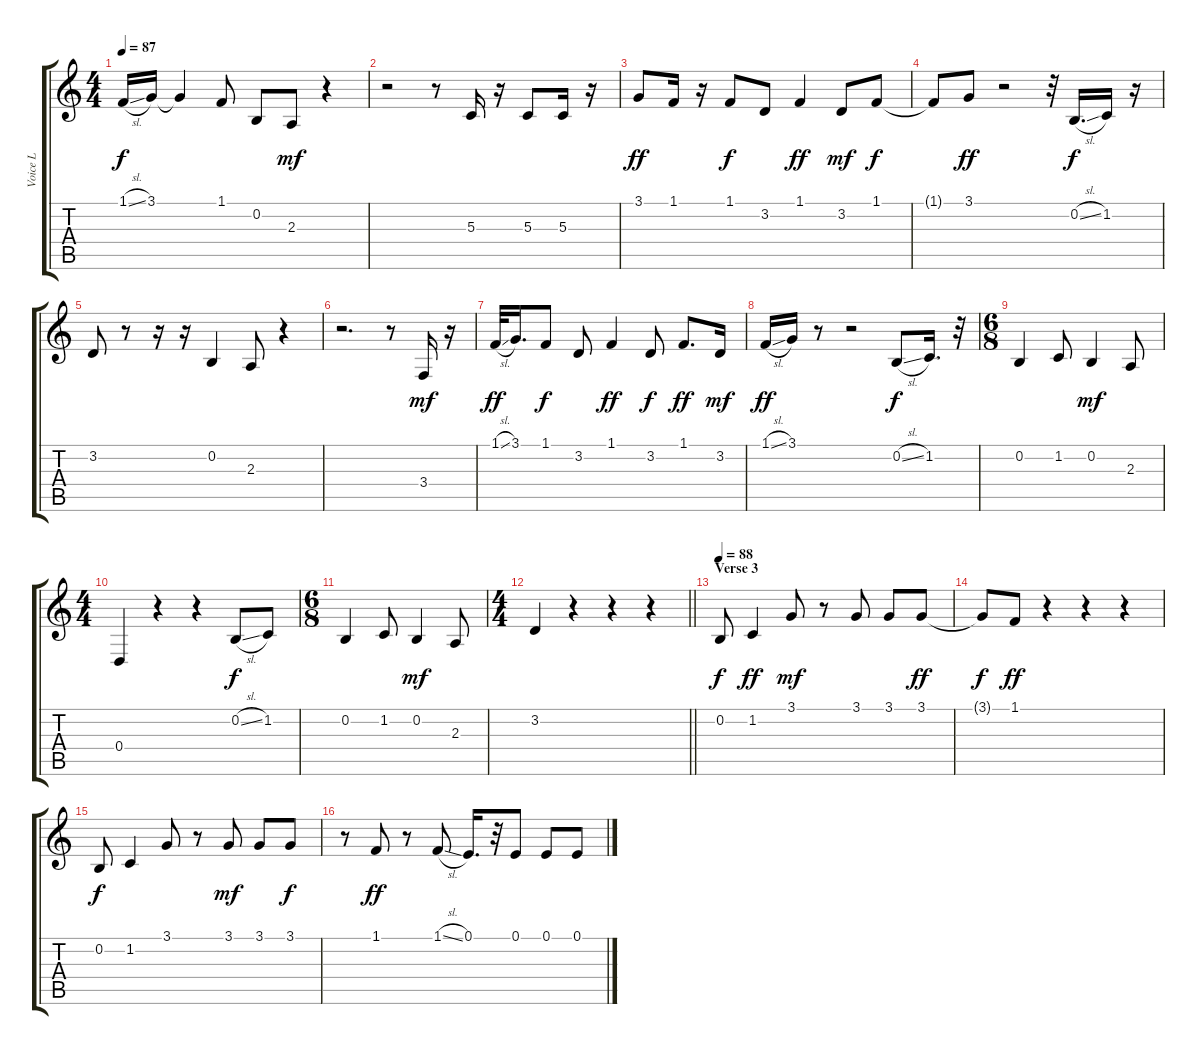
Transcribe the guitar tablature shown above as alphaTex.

\track ("Voice L" "Voice L") {instrument violin}
\staff {score tabs}
\tuning (E4 B3 G3 D3 A2 E2) {hide}
\ts (4 4)
\tempo 87
\clef g2
\ks c
1.1{sl}.16{dy f} 3.1.16 3.1{t}.4 1.1.8 0.2.8 2.3.8{dy mf} r.4 |
r.2 r.8 5.3.16 r.16 5.3.8 5.3.16 r.16 |
3.1.8{dy ff} 1.1.16 r.16 1.1.8{dy f} 3.2.8 1.1.4{dy ff} 3.2.8{dy mf} 1.1.8{dy f} |
1.1{t}.8 3.1.8{dy ff} r.2 r.32 0.2{sl}.16{d dy f} 1.2.16 r.16 |
3.2.8 r.8 r.16 r.16 0.2.4 2.3.8 r.4 |
r.2{d} r.8 3.4.16{dy mf} r.16 |
1.1{sl}.32{dy ff} 3.1.16{d} 1.1.8{dy f} 3.2.8 1.1.4{dy ff} 3.2.8{dy f} 1.1.8{d dy ff} 3.2.16{dy mf} |
1.1{sl}.16{dy ff} 3.1.16 r.8 r.2 0.2{sl}.8{dy f} 1.2.16{d} r.32 |
\ts (6 8)
0.2.4 1.2.8 0.2.4{dy mf} 2.3.8 |
\ts (4 4)
0.4.4 r.4 r.4 0.2{sl}.8{dy f} 1.2.8 |
\ts (6 8)
0.2.4 1.2.8 0.2.4{dy mf} 2.3.8 |
\ts (4 4)
\barLineRight lightlight
3.2.4 r.4 r.4 r.4 |
\section ("" "Verse 3")
\tempo 88
0.2.8{dy f} 1.2.4{dy ff} 3.1.8{dy mf} r.8 3.1.8 3.1.8 3.1.8{dy ff} |
3.1{t}.8{dy f} 1.1.8{dy ff} r.4 r.4 r.4 |
0.2.8{dy f} 1.2.4 3.1.8 r.8 3.1.8{dy mf} 3.1.8 3.1.8{dy f} |
r.8 1.1.8{dy ff} r.8 1.1{sl}.8 0.1.16{d} r.32 0.1.8 0.1.8 0.1.8
